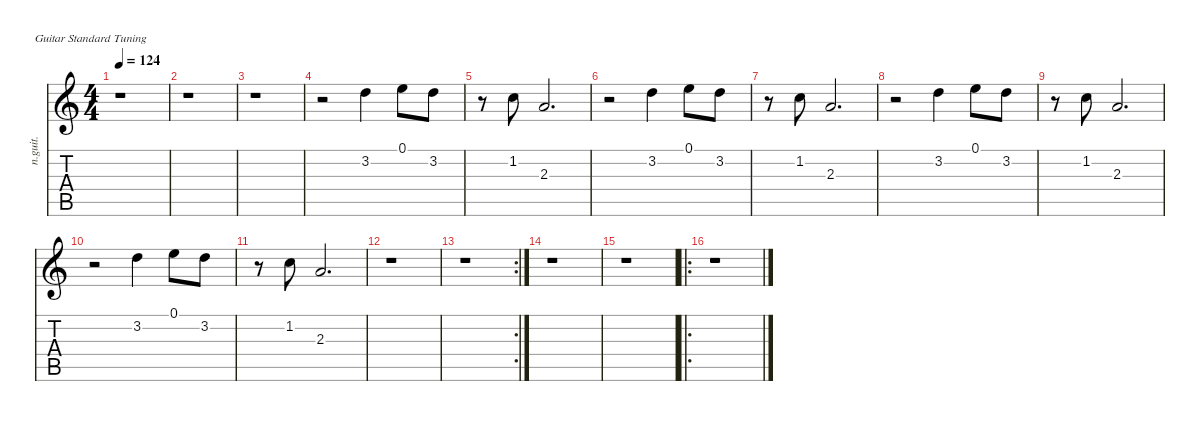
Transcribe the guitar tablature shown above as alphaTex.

\defaultSystemsLayout 4
\hideDynamics
\bracketExtendMode nobrackets
\otherSystemsTrackNameOrientation horizontal
\track ("Chorus" "n.guit.") {instrument acousticguitarnylon}
\staff {score tabs}
\tuning (E4 B3 G3 D3 A2 E2)
\ts (4 4)
\tempo 124
\clef g2
\ks c
r.1{dy f beam Down} |
r.1{beam Down} |
r.1{beam Down} |
r.2{beam Down} 3.2.4{beam Down} 0.1.8{beam Down} 3.2.8{beam Down} |
r.8{beam Down} 1.2.8{beam Down} 2.3.2{d beam Up} |
r.2{beam Down} 3.2.4{beam Down} 0.1.8{beam Down} 3.2.8{beam Down} |
r.8{beam Down} 1.2.8{beam Down} 2.3.2{d beam Up} |
r.2{beam Down} 3.2.4{beam Down} 0.1.8{beam Down} 3.2.8{beam Down} |
r.8{beam Down} 1.2.8{beam Down} 2.3.2{d beam Up} |
r.2{beam Down} 3.2.4{beam Down} 0.1.8{beam Down} 3.2.8{beam Down} |
r.8{beam Down} 1.2.8{beam Down} 2.3.2{d beam Up} |
r.1{beam Down} |
\rc 2
r.1{beam Down} |
r.1{beam Down} |
r.1{beam Down} |
\ro
r.1{beam Down}
